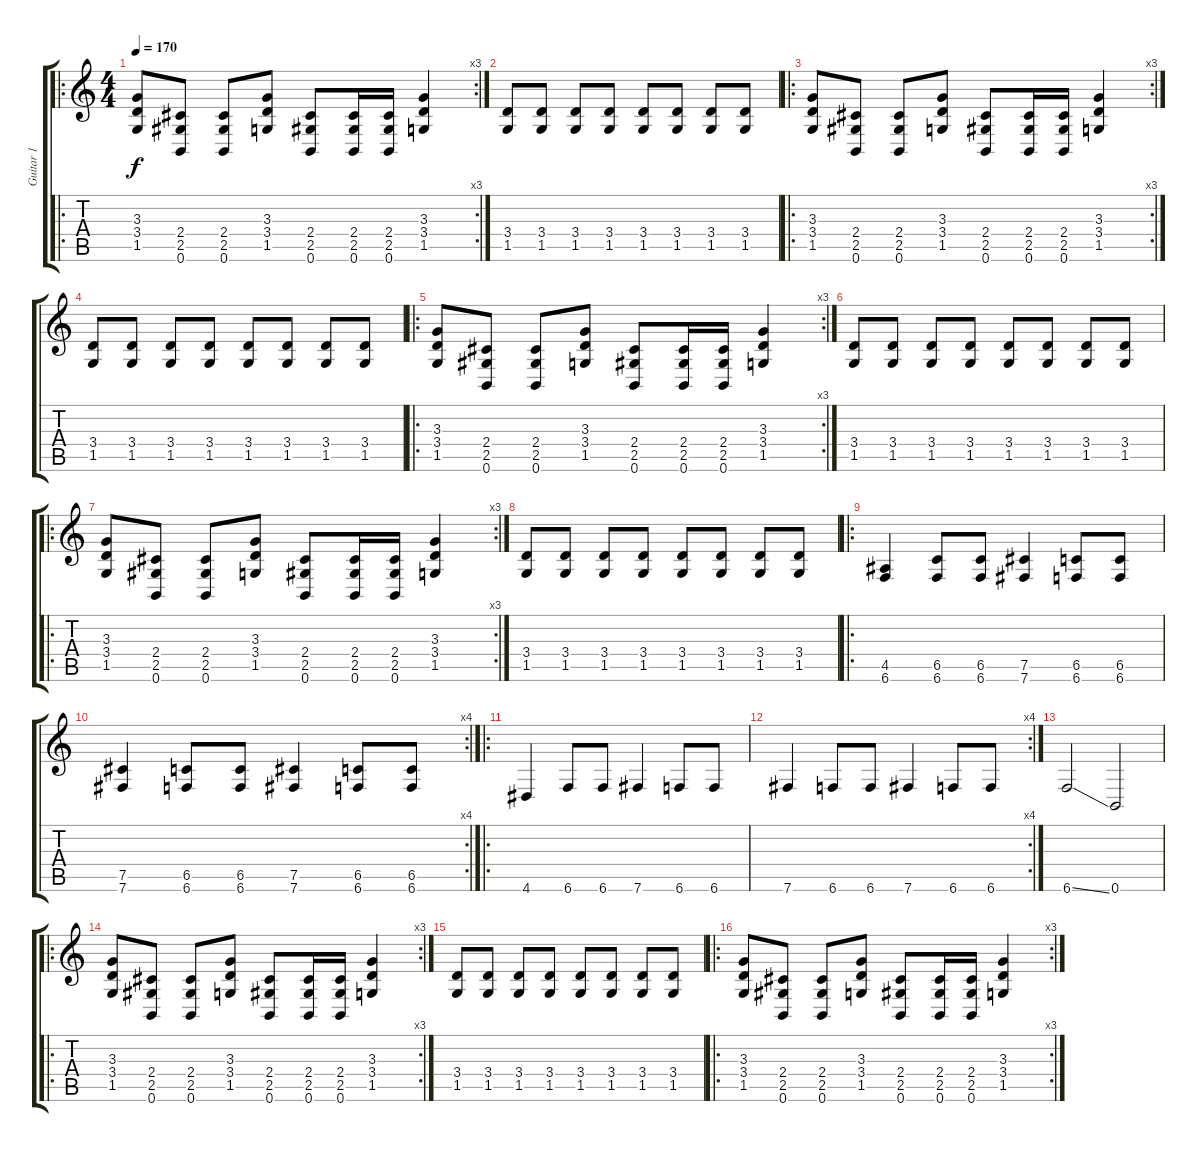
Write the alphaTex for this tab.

\track ("Guitar 1" "Guitar 1") {instrument distortionguitar}
\staff {score tabs}
\tuning (Db4 Ab3 E3 B2 Gb2 B1) {hide}
\ro
\rc 3
\ts (4 4)
\tempo 170
\clef g2
\ks c
(3.3 3.4 1.5).8{dy f instrument distortionguitar} (2.4 2.5 0.6).8 (2.4 2.5 0.6).8 (3.3 3.4 1.5).8 (2.4 2.5 0.6).8 (2.4 2.5 0.6).16 (2.4 2.5 0.6).16 (3.3 3.4 1.5).4 |
(3.4 1.5).8 (3.4 1.5).8 (3.4 1.5).8 (3.4 1.5).8 (3.4 1.5).8 (3.4 1.5).8 (3.4 1.5).8 (3.4 1.5).8 |
\ro
\rc 3
(3.3 3.4 1.5).8 (2.4 2.5 0.6).8 (2.4 2.5 0.6).8 (3.3 3.4 1.5).8 (2.4 2.5 0.6).8 (2.4 2.5 0.6).16 (2.4 2.5 0.6).16 (3.3 3.4 1.5).4 |
(3.4 1.5).8 (3.4 1.5).8 (3.4 1.5).8 (3.4 1.5).8 (3.4 1.5).8 (3.4 1.5).8 (3.4 1.5).8 (3.4 1.5).8 |
\ro
\rc 3
(3.3 3.4 1.5).8 (2.4 2.5 0.6).8 (2.4 2.5 0.6).8 (3.3 3.4 1.5).8 (2.4 2.5 0.6).8 (2.4 2.5 0.6).16 (2.4 2.5 0.6).16 (3.3 3.4 1.5).4 |
(3.4 1.5).8 (3.4 1.5).8 (3.4 1.5).8 (3.4 1.5).8 (3.4 1.5).8 (3.4 1.5).8 (3.4 1.5).8 (3.4 1.5).8 |
\ro
\rc 3
(3.3 3.4 1.5).8 (2.4 2.5 0.6).8 (2.4 2.5 0.6).8 (3.3 3.4 1.5).8 (2.4 2.5 0.6).8 (2.4 2.5 0.6).16 (2.4 2.5 0.6).16 (3.3 3.4 1.5).4 |
(3.4 1.5).8 (3.4 1.5).8 (3.4 1.5).8 (3.4 1.5).8 (3.4 1.5).8 (3.4 1.5).8 (3.4 1.5).8 (3.4 1.5).8 |
\ro
(4.5 6.6).4 (6.5 6.6).8 (6.5 6.6).8 (7.5 7.6).4 (6.5 6.6).8 (6.5 6.6).8 |
\rc 4
(7.5 7.6).4 (6.5 6.6).8 (6.5 6.6).8 (7.5 7.6).4 (6.5 6.6).8 (6.5 6.6).8 |
\ro
4.6.4 6.6.8 6.6.8 7.6.4 6.6.8 6.6.8 |
\rc 4
7.6.4 6.6.8 6.6.8 7.6.4 6.6.8 6.6.8 |
6.6{ss}.2 0.6.2 |
\ro
\rc 3
(3.3 3.4 1.5).8 (2.4 2.5 0.6).8 (2.4 2.5 0.6).8 (3.3 3.4 1.5).8 (2.4 2.5 0.6).8 (2.4 2.5 0.6).16 (2.4 2.5 0.6).16 (3.3 3.4 1.5).4 |
(3.4 1.5).8 (3.4 1.5).8 (3.4 1.5).8 (3.4 1.5).8 (3.4 1.5).8 (3.4 1.5).8 (3.4 1.5).8 (3.4 1.5).8 |
\ro
\rc 3
(3.3 3.4 1.5).8 (2.4 2.5 0.6).8 (2.4 2.5 0.6).8 (3.3 3.4 1.5).8 (2.4 2.5 0.6).8 (2.4 2.5 0.6).16 (2.4 2.5 0.6).16 (3.3 3.4 1.5).4
